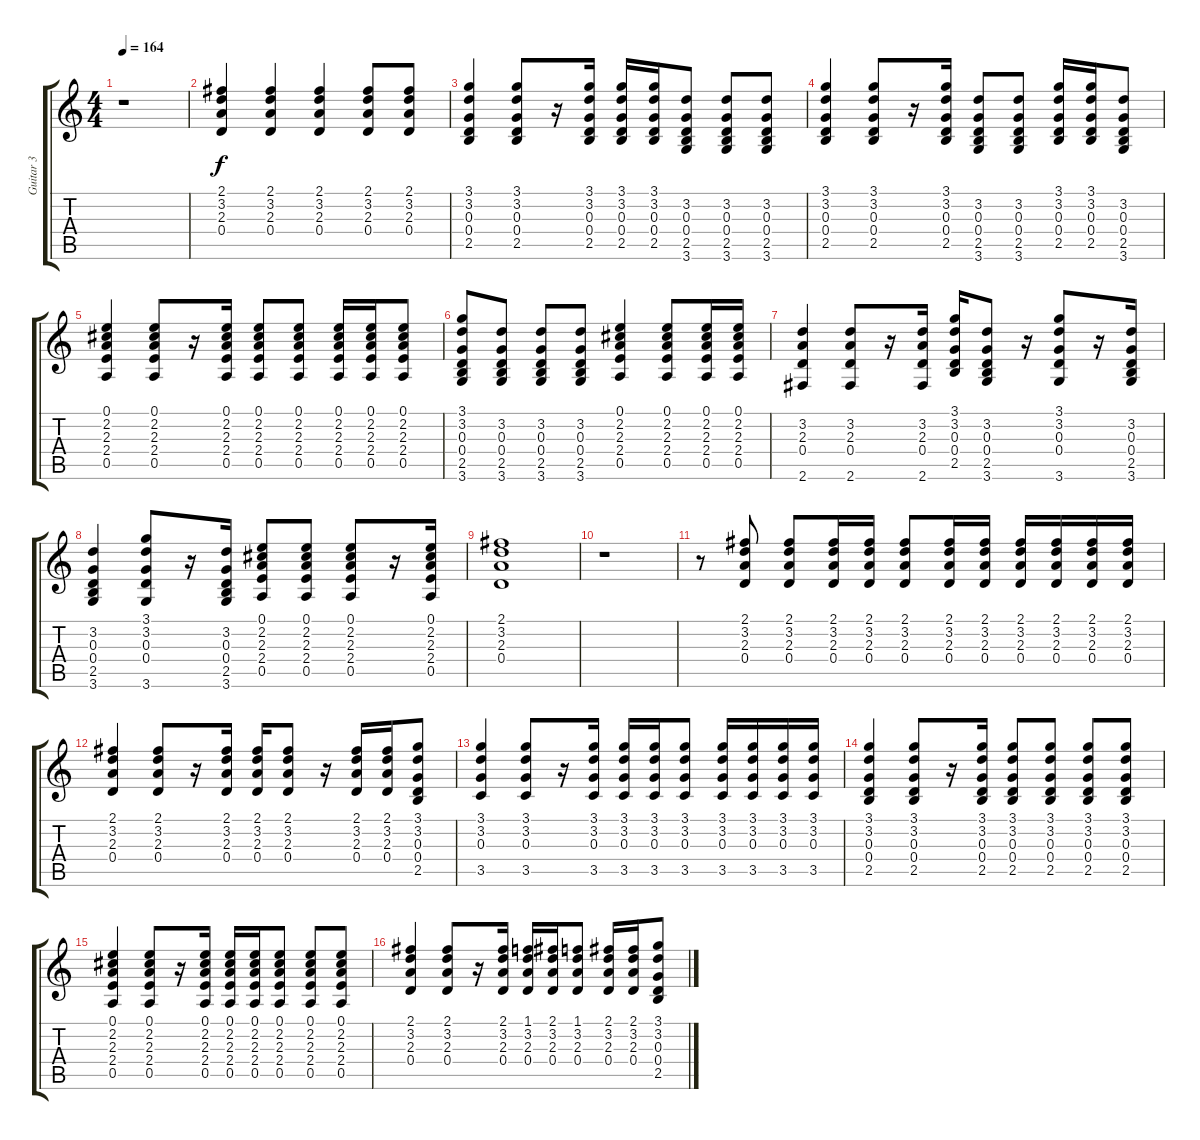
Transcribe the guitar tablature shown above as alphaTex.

\track ("Guitar 3" "Guitar 3") {instrument acousticguitarsteel}
\staff {score tabs}
\tuning (E4 B3 G3 D3 A2 E2) {hide}
\ts (4 4)
\tempo 164
\tempo 82
\tempo 164
\clef g2
\ks c
r.1{dy f instrument acousticguitarsteel} |
(2.1 3.2 2.3 0.4).4 (2.1 3.2 2.3 0.4).4 (2.1 3.2 2.3 0.4).4 (2.1 3.2 2.3 0.4).8 (2.1 3.2 2.3 0.4).8 |
(3.1 3.2 0.3 0.4 2.5).4 (3.1 3.2 0.3 0.4 2.5).8 r.16 (3.1 3.2 0.3 0.4 2.5).16 (3.1 3.2 0.3 0.4 2.5).16 (3.1 3.2 0.3 0.4 2.5).16 (3.2 0.3 0.4 2.5 3.6).8 (3.2 0.3 0.4 2.5 3.6).8 (3.2 0.3 0.4 2.5 3.6).8 |
(3.1 3.2 0.3 0.4 2.5).4 (3.1 3.2 0.3 0.4 2.5).8 r.16 (3.1 3.2 0.3 0.4 2.5).16 (3.2 0.3 0.4 2.5 3.6).8 (3.2 0.3 0.4 2.5 3.6).8 (3.1 3.2 0.3 0.4 2.5).16 (3.1 3.2 0.3 0.4 2.5).16 (3.2 0.3 0.4 2.5 3.6).8 |
(0.1 2.2 2.3 2.4 0.5).4 (0.1 2.2 2.3 2.4 0.5).8 r.16 (0.1 2.2 2.3 2.4 0.5).16 (0.1 2.2 2.3 2.4 0.5).8 (0.1 2.2 2.3 2.4 0.5).8 (0.1 2.2 2.3 2.4 0.5).16 (0.1 2.2 2.3 2.4 0.5).16 (0.1 2.2 2.3 2.4 0.5).8 |
(3.1 3.2 0.3 0.4 2.5 3.6).8 (3.2 0.3 0.4 2.5 3.6).8 (3.2 0.3 0.4 2.5 3.6).8 (3.2 0.3 0.4 2.5 3.6).8 (0.1 2.2 2.3 2.4 0.5).4 (0.1 2.2 2.3 2.4 0.5).8 (0.1 2.2 2.3 2.4 0.5).16 (0.1 2.2 2.3 2.4 0.5).16 |
(3.2 2.3 0.4 2.6).4 (3.2 2.3 0.4 2.6).8 r.16 (3.2 2.3 0.4 2.6).16 (3.1 3.2 0.3 0.4 2.5).16 (3.2 0.3 0.4 2.5 3.6).8 r.16 (3.1 3.2 0.3 0.4 3.6).8 r.16 (3.2 0.3 0.4 2.5 3.6).16 |
(3.2 0.3 0.4 2.5 3.6).4 (3.1 3.2 0.3 0.4 3.6).8 r.16 (3.2 0.3 0.4 2.5 3.6).16 (0.1 2.2 2.3 2.4 0.5).8 (0.1 2.2 2.3 2.4 0.5).8 (0.1 2.2 2.3 2.4 0.5).8 r.16 (0.1 2.2 2.3 2.4 0.5).16 |
(2.1 3.2 2.3 0.4).1 |
r.1 |
r.8 (2.1 3.2 2.3 0.4).8 (2.1 3.2 2.3 0.4).8 (2.1 3.2 2.3 0.4).16 (2.1 3.2 2.3 0.4).16 (2.1 3.2 2.3 0.4).8 (2.1 3.2 2.3 0.4).16 (2.1 3.2 2.3 0.4).16 (2.1 3.2 2.3 0.4).16 (2.1 3.2 2.3 0.4).16 (2.1 3.2 2.3 0.4).16 (2.1 3.2 2.3 0.4).16 |
(2.1 3.2 2.3 0.4).4 (2.1 3.2 2.3 0.4).8 r.16 (2.1 3.2 2.3 0.4).16 (2.1 3.2 2.3 0.4).16 (2.1 3.2 2.3 0.4).8 r.16 (2.1 3.2 2.3 0.4).16 (2.1 3.2 2.3 0.4).16 (3.1 3.2 0.3 0.4 2.5).8 |
(3.1 3.2 0.3 3.5).4 (3.1 3.2 0.3 3.5).8 r.16 (3.1 3.2 0.3 3.5).16 (3.1 3.2 0.3 3.5).16 (3.1 3.2 0.3 3.5).16 (3.1 3.2 0.3 3.5).8 (3.1 3.2 0.3 3.5).16 (3.1 3.2 0.3 3.5).16 (3.1 3.2 0.3 3.5).16 (3.1 3.2 0.3 3.5).16 |
(3.1 3.2 0.3 0.4 2.5).4 (3.1 3.2 0.3 0.4 2.5).8 r.16 (3.1 3.2 0.3 0.4 2.5).16 (3.1 3.2 0.3 0.4 2.5).8 (3.1 3.2 0.3 0.4 2.5).8 (3.1 3.2 0.3 0.4 2.5).8 (3.1 3.2 0.3 0.4 2.5).8 |
(0.1 2.2 2.3 2.4 0.5).4 (0.1 2.2 2.3 2.4 0.5).8 r.16 (0.1 2.2 2.3 2.4 0.5).16 (0.1 2.2 2.3 2.4 0.5).16 (0.1 2.2 2.3 2.4 0.5).16 (0.1 2.2 2.3 2.4 0.5).8 (0.1 2.2 2.3 2.4 0.5).8 (0.1 2.2 2.3 2.4 0.5).8 |
(2.1 3.2 2.3 0.4).4 (2.1 3.2 2.3 0.4).8 r.16 (2.1 3.2 2.3 0.4).16 (1.1 3.2 2.3 0.4).16 (2.1 3.2 2.3 0.4).16 (1.1 3.2 2.3 0.4).8 (2.1 3.2 2.3 0.4).16 (2.1 3.2 2.3 0.4).16 (3.1 3.2 0.3 0.4 2.5).8
